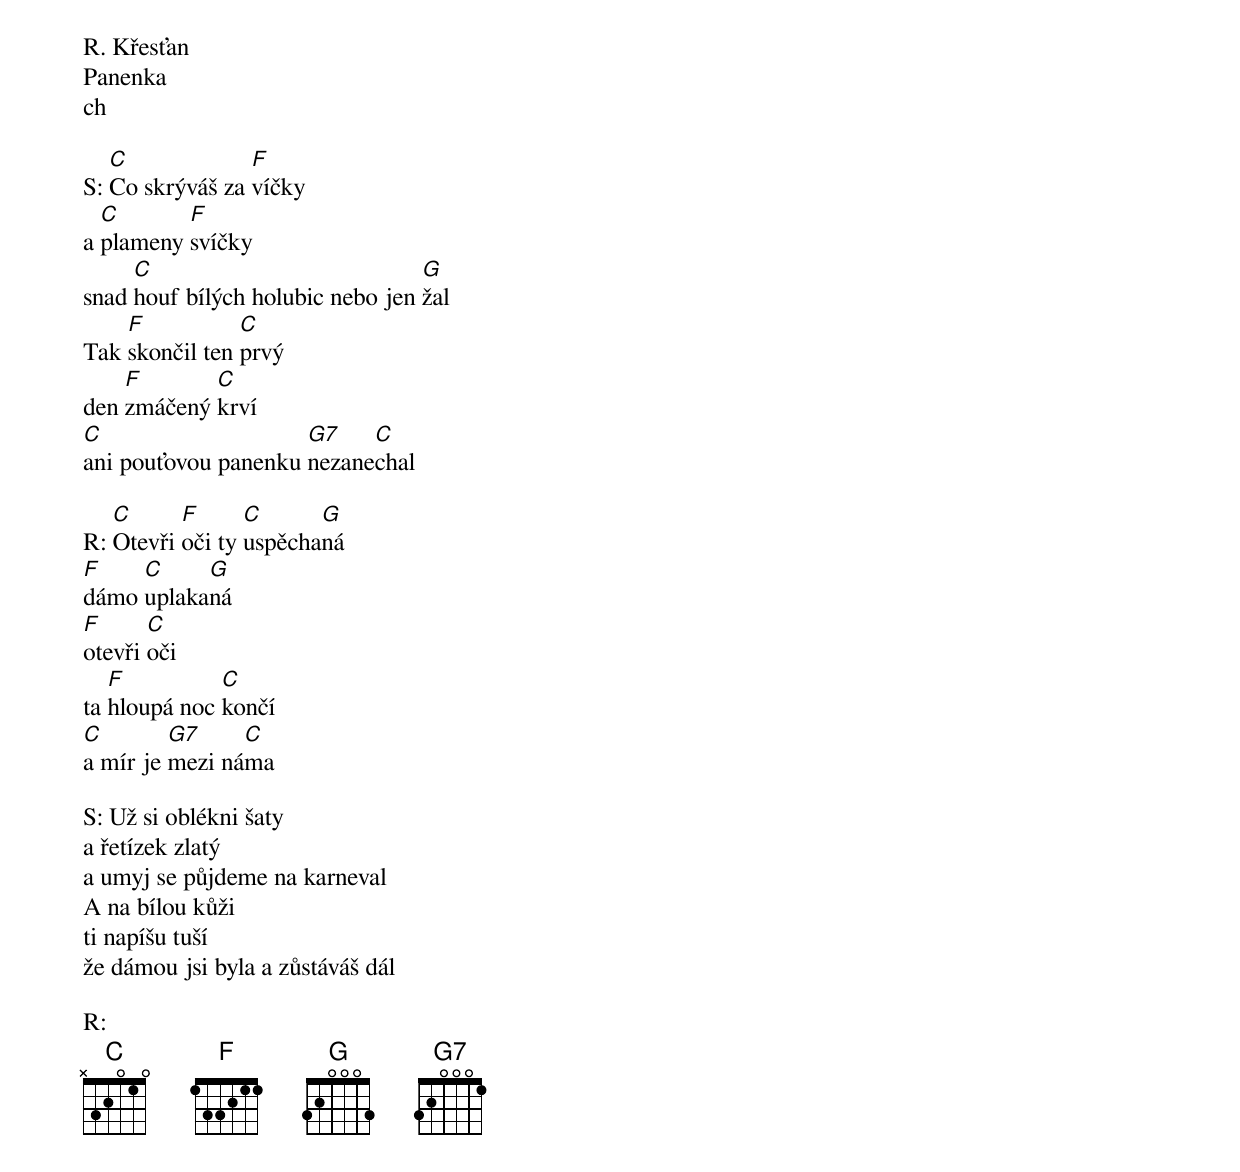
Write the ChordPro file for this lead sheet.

R. Křesťan
Panenka
ch

S: [C]Co skrýváš za [F]víčky
a [C]plameny [F]svíčky
snad [C]houf bílých holubic nebo jen [G]žal
Tak [F]skončil ten [C]prvý
den [F]zmáčený [C]krví
[C]ani pouťovou panenku [G7]nezane[C]chal

R: [C]Otevři [F]oči ty [C]uspěcha[G]ná
[F]dámo [C]uplaka[G]ná
[F]otevři [C]oči
ta [F]hloupá noc [C]končí
[C]a mír je [G7]mezi ná[C]ma

S: Už si oblékni šaty
a řetízek zlatý
a umyj se půjdeme na karneval
A na bílou kůži
ti napíšu tuší
že dámou jsi byla a zůstáváš dál

R:
